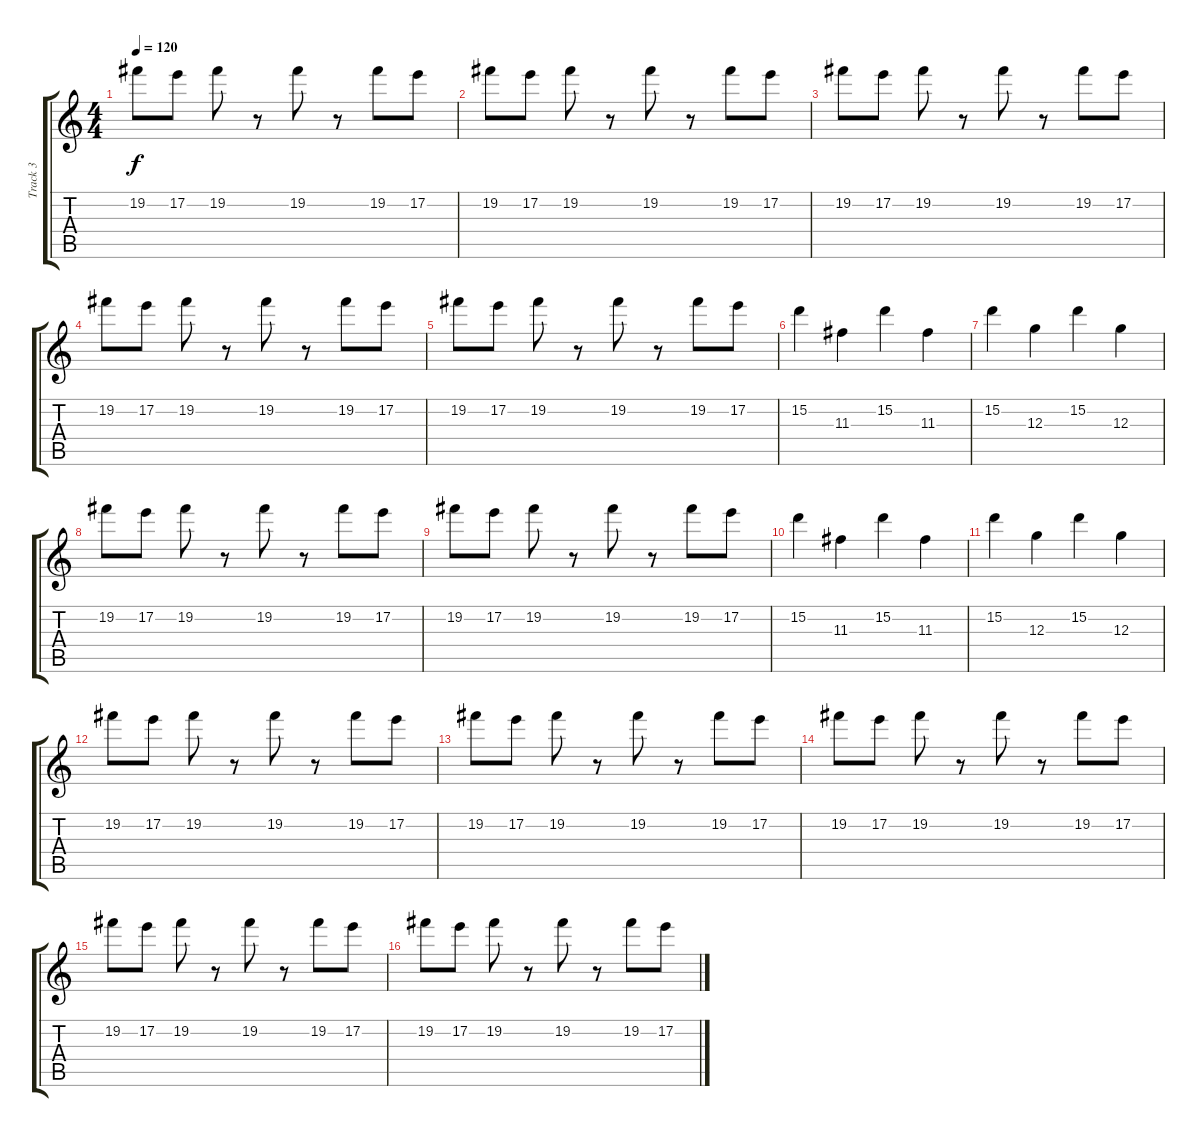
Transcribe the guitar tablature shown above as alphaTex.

\track ("Track 3" "Track 3") {instrument overdrivenguitar}
\staff {score tabs}
\tuning (E4 B3 G3 D3 A2 E2) {hide}
\ts (4 4)
\tempo 120
\clef g2
\ks c
19.2.8{dy f} 17.2.8 19.2.8 r.8 19.2.8 r.8 19.2.8 17.2.8 |
19.2.8 17.2.8 19.2.8 r.8 19.2.8 r.8 19.2.8 17.2.8 |
19.2.8 17.2.8 19.2.8 r.8 19.2.8 r.8 19.2.8 17.2.8 |
19.2.8 17.2.8 19.2.8 r.8 19.2.8 r.8 19.2.8 17.2.8 |
19.2.8 17.2.8 19.2.8 r.8 19.2.8 r.8 19.2.8 17.2.8 |
15.2.4 11.3.4 15.2.4 11.3.4 |
15.2.4 12.3.4 15.2.4 12.3.4 |
19.2.8 17.2.8 19.2.8 r.8 19.2.8 r.8 19.2.8 17.2.8 |
19.2.8 17.2.8 19.2.8 r.8 19.2.8 r.8 19.2.8 17.2.8 |
15.2.4 11.3.4 15.2.4 11.3.4 |
15.2.4 12.3.4 15.2.4 12.3.4 |
19.2.8 17.2.8 19.2.8 r.8 19.2.8 r.8 19.2.8 17.2.8 |
19.2.8 17.2.8 19.2.8 r.8 19.2.8 r.8 19.2.8 17.2.8 |
19.2.8 17.2.8 19.2.8 r.8 19.2.8 r.8 19.2.8 17.2.8 |
19.2.8 17.2.8 19.2.8 r.8 19.2.8 r.8 19.2.8 17.2.8 |
19.2.8 17.2.8 19.2.8 r.8 19.2.8 r.8 19.2.8 17.2.8
